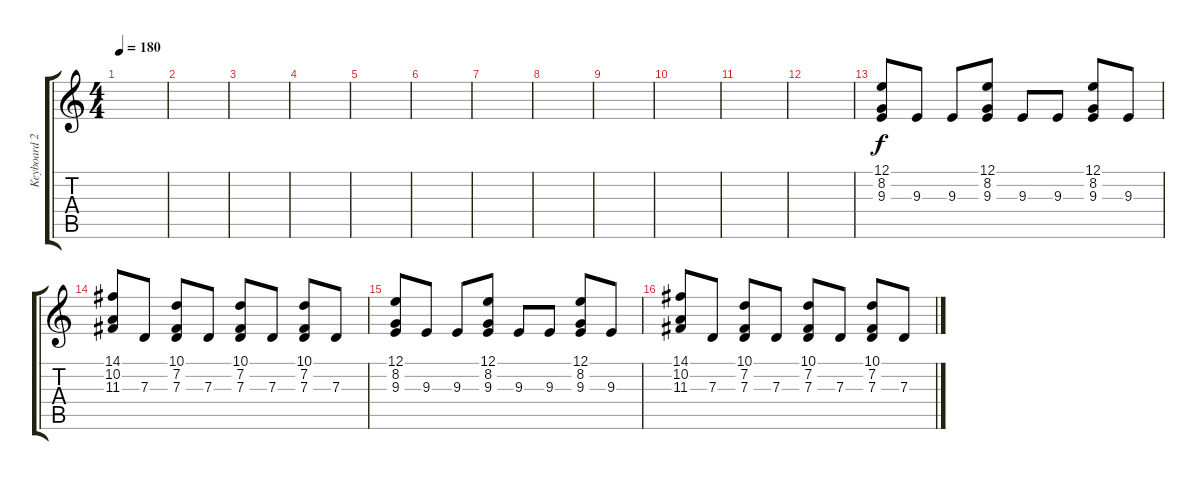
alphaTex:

\track ("Keyboard 2" "Keyboard 2") {instrument stringensemble1}
\staff {score tabs}
\tuning (E4 B3 G3 D3 A2 E2) {hide}
\ts (4 4)
\tempo 180
\clef g2
\ks c
|
|
|
|
|
|
|
|
|
|
|
|
(12.1 8.2 9.3).8 9.3.8 9.3.8 (12.1 8.2 9.3).8 9.3.8 9.3.8 (12.1 8.2 9.3).8 9.3.8 |
(14.1 10.2 11.3).8 7.3.8 (10.1 7.2 7.3).8 7.3.8 (10.1 7.2 7.3).8 7.3.8 (10.1 7.2 7.3).8 7.3.8 |
(12.1 8.2 9.3).8 9.3.8 9.3.8 (12.1 8.2 9.3).8 9.3.8 9.3.8 (12.1 8.2 9.3).8 9.3.8 |
(14.1 10.2 11.3).8 7.3.8 (10.1 7.2 7.3).8 7.3.8 (10.1 7.2 7.3).8 7.3.8 (10.1 7.2 7.3).8 7.3.8
